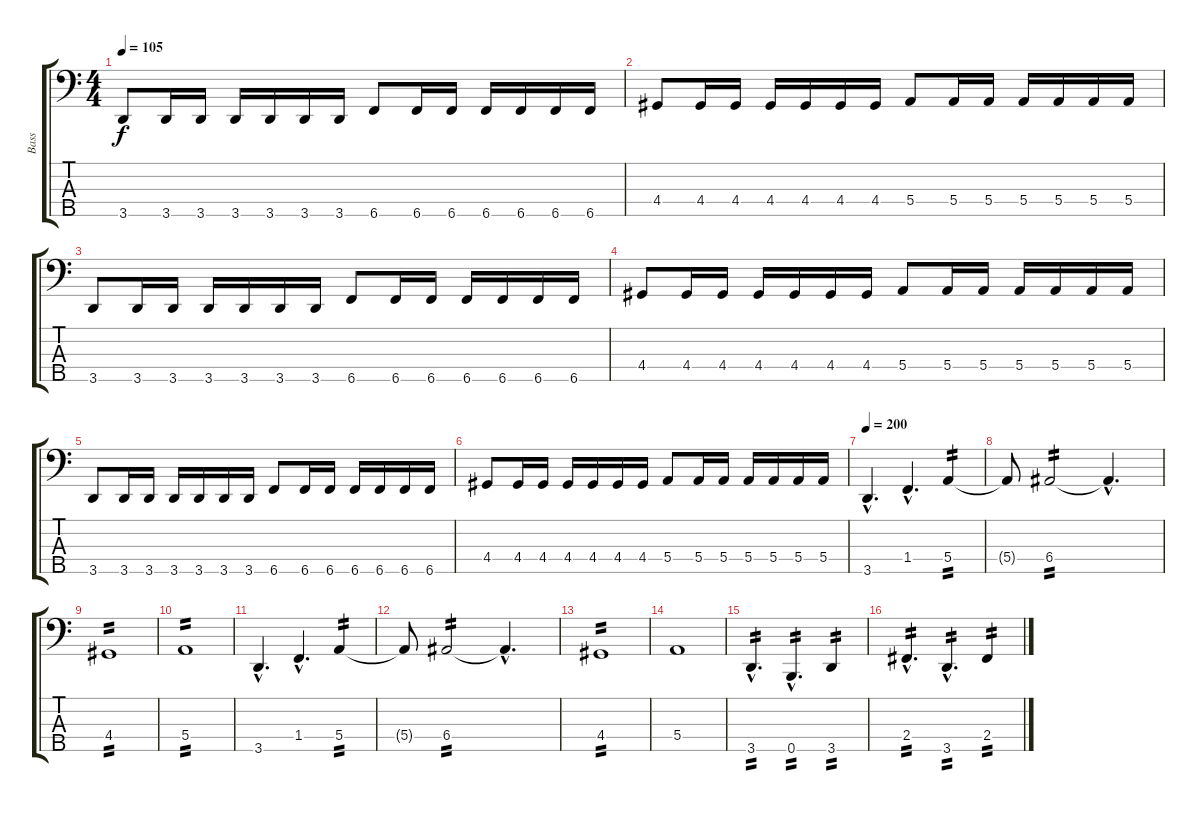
\track ("Bass" "Bass") {instrument electricbasspick}
\staff {score tabs}
\tuning (G2 D2 A1 E1 B0) {hide}
\ts (4 4)
\tempo 105
\clef f4
\ks c
3.5.8{dy f} 3.5.16 3.5.16 3.5.16 3.5.16 3.5.16 3.5.16 6.5.8 6.5.16 6.5.16 6.5.16 6.5.16 6.5.16 6.5.16 |
4.4.8 4.4.16 4.4.16 4.4.16 4.4.16 4.4.16 4.4.16 5.4.8 5.4.16 5.4.16 5.4.16 5.4.16 5.4.16 5.4.16 |
3.5.8 3.5.16 3.5.16 3.5.16 3.5.16 3.5.16 3.5.16 6.5.8 6.5.16 6.5.16 6.5.16 6.5.16 6.5.16 6.5.16 |
4.4.8 4.4.16 4.4.16 4.4.16 4.4.16 4.4.16 4.4.16 5.4.8 5.4.16 5.4.16 5.4.16 5.4.16 5.4.16 5.4.16 |
3.5.8 3.5.16 3.5.16 3.5.16 3.5.16 3.5.16 3.5.16 6.5.8 6.5.16 6.5.16 6.5.16 6.5.16 6.5.16 6.5.16 |
4.4.8 4.4.16 4.4.16 4.4.16 4.4.16 4.4.16 4.4.16 5.4.8 5.4.16 5.4.16 5.4.16 5.4.16 5.4.16 5.4.16 |
\section ("" "")
\tempo 200
3.5{hac}.4{d} 1.4{hac}.4{d} 5.4.4{tp 2} |
5.4{t}.8 6.4.2{tp 2} 6.4{hac t}.4{d} |
4.4.1{tp 2} |
5.4.1{tp 2} |
3.5{hac}.4{d} 1.4{hac}.4{d} 5.4.4{tp 2} |
5.4{t}.8 6.4.2{tp 2} 6.4{hac t}.4{d} |
4.4.1{tp 2} |
5.4.1 |
\section ("" "")
3.5{hac}.4{d tp 2} 0.5{hac}.4{d tp 2} 3.5.4{tp 2} |
2.4{hac}.4{d tp 2} 3.5{hac}.4{d tp 2} 2.4.4{tp 2}
